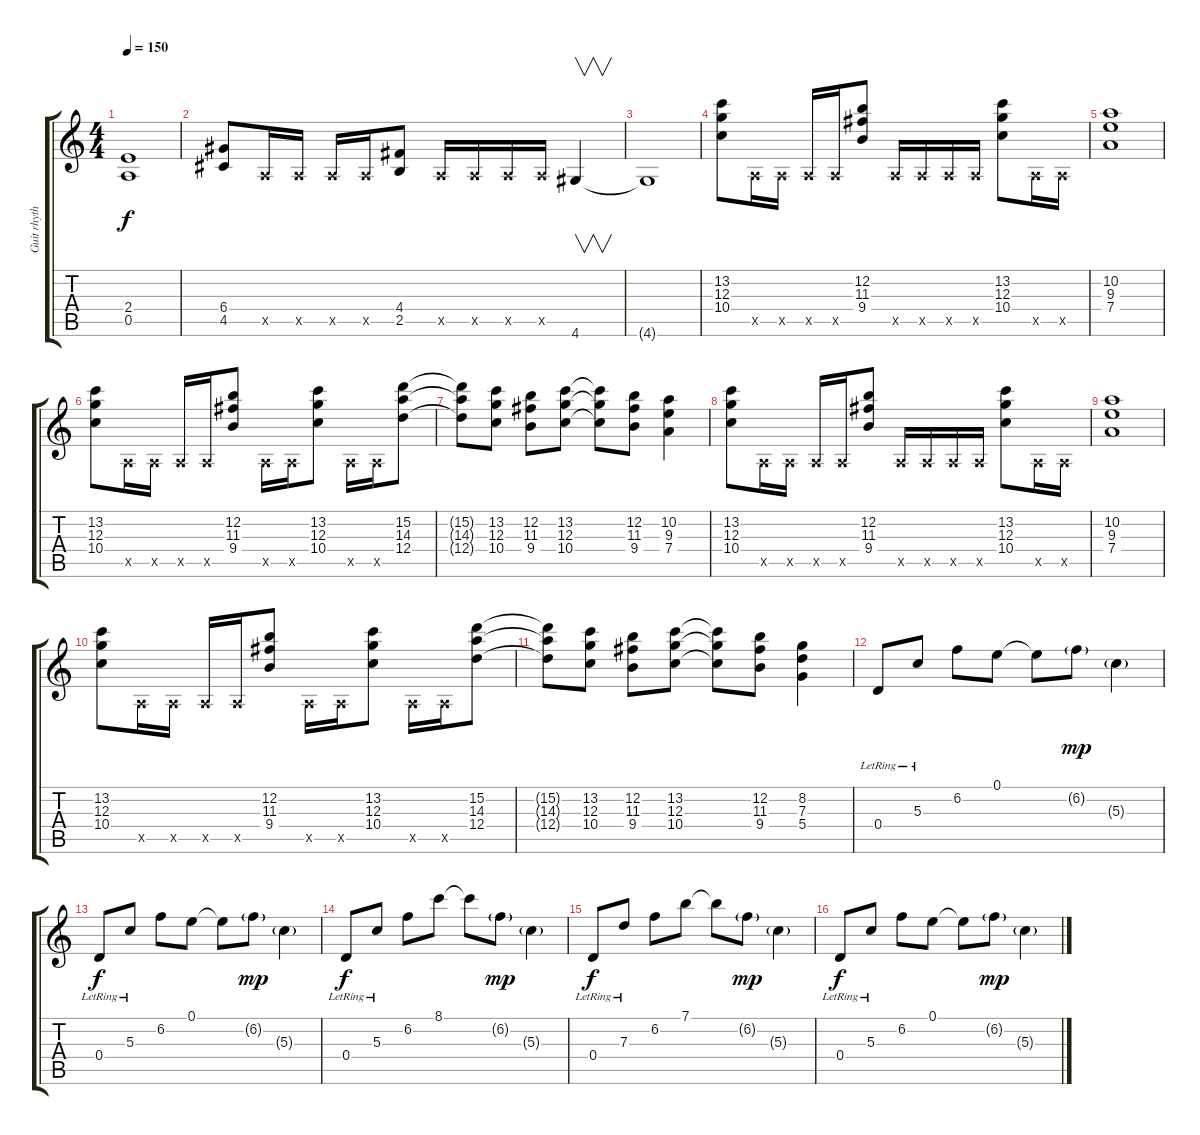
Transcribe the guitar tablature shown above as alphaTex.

\track ("Guit rhythm" "Guit rhyth") {instrument distortionguitar}
\staff {score tabs}
\tuning (E4 B3 G3 D3 A2 E2) {hide}
\ts (4 4)
\tempo 150
\clef g2
\ks c
(2.4{t} 0.5{t}).1{dy f} |
(6.4 4.5).8 0.5{x}.16 0.5{x}.16 0.5{x}.16 0.5{x}.16 (4.4 2.5).8 0.5{x}.16 0.5{x}.16 0.5{x}.16 0.5{x}.16 4.6.4{v} |
4.6{t}.1 |
(13.2 12.3 10.4).8 0.5{x}.16 0.5{x}.16 0.5{x}.16 0.5{x}.16 (12.2 11.3 9.4).8 0.5{x}.16 0.5{x}.16 0.5{x}.16 0.5{x}.16 (13.2 12.3 10.4).8 0.5{x}.16 0.5{x}.16 |
(10.2 9.3 7.4).1 |
(13.2 12.3 10.4).8 0.5{x}.16 0.5{x}.16 0.5{x}.16 0.5{x}.16 (12.2 11.3 9.4).8 0.5{x}.16 0.5{x}.16 (13.2 12.3 10.4).8 0.5{x}.16 0.5{x}.16 (15.2 14.3 12.4).8 |
(15.2{t} 14.3{t} 12.4{t}).8 (13.2 12.3 10.4).8 (12.2 11.3 9.4).8 (13.2 12.3 10.4).8 (13.2{t} 12.3{t} 10.4{t}).8 (12.2 11.3 9.4).8 (10.2 9.3 7.4).4 |
(13.2 12.3 10.4).8 0.5{x}.16 0.5{x}.16 0.5{x}.16 0.5{x}.16 (12.2 11.3 9.4).8 0.5{x}.16 0.5{x}.16 0.5{x}.16 0.5{x}.16 (13.2 12.3 10.4).8 0.5{x}.16 0.5{x}.16 |
(10.2 9.3 7.4).1 |
(13.2 12.3 10.4).8 0.5{x}.16 0.5{x}.16 0.5{x}.16 0.5{x}.16 (12.2 11.3 9.4).8 0.5{x}.16 0.5{x}.16 (13.2 12.3 10.4).8 0.5{x}.16 0.5{x}.16 (15.2 14.3 12.4).8 |
(15.2{t} 14.3{t} 12.4{t}).8 (13.2 12.3 10.4).8 (12.2 11.3 9.4).8 (13.2 12.3 10.4).8 (13.2{t} 12.3{t} 10.4{t}).8 (12.2 11.3 9.4).8 (8.2 7.3 5.4).4 |
0.4{lr}.8{instrument acousticguitarnylon} 5.3{lr}.8 6.2.8 0.1.8 0.1{t}.8 6.2{g}.8{dy mp} 5.3{g}.4 |
0.4{lr}.8{dy f} 5.3{lr}.8 6.2.8 0.1.8 0.1{t}.8 6.2{g}.8{dy mp} 5.3{g}.4 |
0.4{lr}.8{dy f} 5.3{lr}.8 6.2.8 8.1.8 8.1{t}.8 6.2{g}.8{dy mp} 5.3{g}.4 |
0.4{lr}.8{dy f} 7.3{lr}.8 6.2.8 7.1.8 7.1{t}.8 6.2{g}.8{dy mp} 5.3{g}.4 |
0.4{lr}.8{dy f} 5.3{lr}.8 6.2.8 0.1.8 0.1{t}.8 6.2{g}.8{dy mp} 5.3{g}.4
